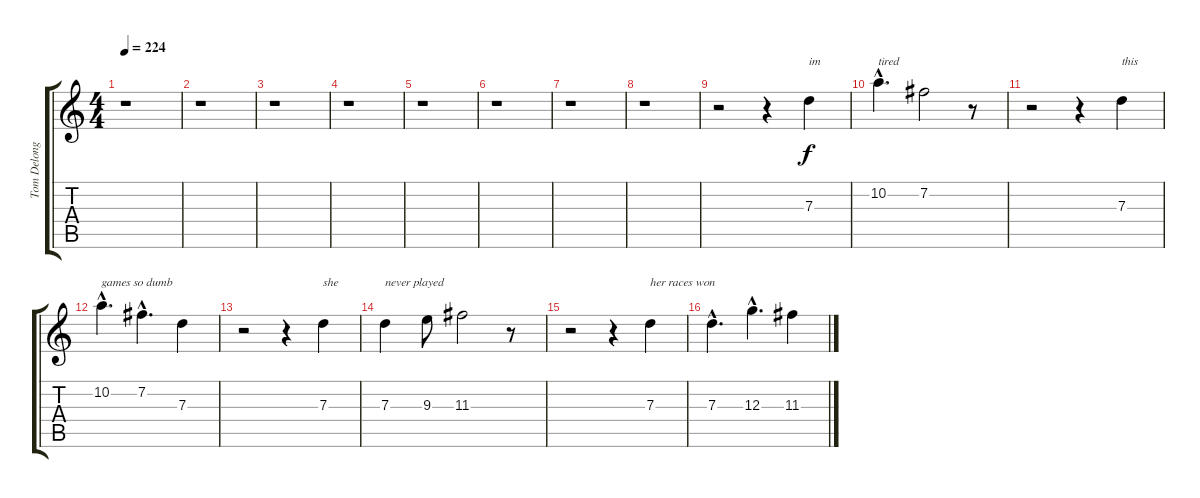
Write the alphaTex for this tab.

\track ("Tom Delonge (Vocals)" "Tom Delong") {instrument overdrivenguitar}
\staff {score tabs}
\tuning (E4 B3 G3 D3 A2 E2) {hide}
\ts (4 4)
\tempo 224
\clef g2
\ks c
r.1{dy f} |
r.1 |
r.1 |
r.1 |
r.1 |
r.1 |
r.1 |
r.1 |
r.2 r.4 7.3.4{txt "im "} |
10.2{hac}.4{d txt "tired"} 7.2.2 r.8 |
r.2 r.4 7.3.4{txt "this"} |
10.2{hac}.4{d txt "games so dumb"} 7.2{hac}.4{d} 7.3.4 |
r.2 r.4 7.3.4{txt "she"} |
7.3.4{txt "never played"} 9.3.8 11.3.2 r.8 |
r.2 r.4 7.3.4{txt "her races won"} |
7.3{hac}.4{d} 12.3{hac}.4{d} 11.3.4
